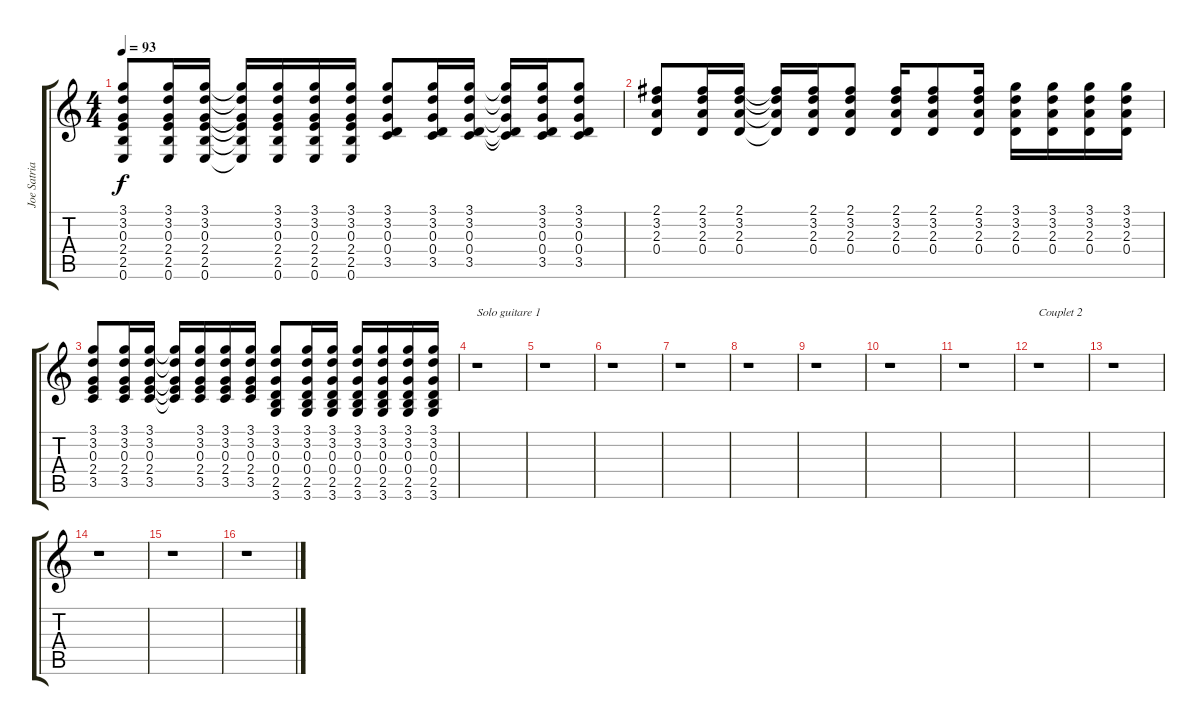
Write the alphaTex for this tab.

\track ("Joe Satriani" "Joe Satria") {instrument electricguitarclean}
\staff {score tabs}
\tuning (E4 B3 G3 D3 A2 E2) {hide}
\ts (4 4)
\tempo 93
\clef g2
\ks c
(3.1 3.2 0.3 2.4 2.5 0.6).8{dy f} (3.1 3.2 0.3 2.4 2.5 0.6).16 (3.1 3.2 0.3 2.4 2.5 0.6).16 (3.1{t} 3.2{t} 0.3{t} 2.4{t} 2.5{t} 0.6{t}).16 (3.1 3.2 0.3 2.4 2.5 0.6).16 (3.1 3.2 0.3 2.4 2.5 0.6).16 (3.1 3.2 0.3 2.4 2.5 0.6).16 (3.1 3.2 0.3 0.4 3.5).8 (3.1 3.2 0.3 0.4 3.5).16 (3.1 3.2 0.3 0.4 3.5).16 (3.1{t} 3.2{t} 0.3{t} 0.4{t} 3.5{t}).16 (3.1 3.2 0.3 0.4 3.5).16 (3.1 3.2 0.3 0.4 3.5).8 |
(2.1 3.2 2.3 0.4).8 (2.1 3.2 2.3 0.4).16 (2.1 3.2 2.3 0.4).16 (2.1{t} 3.2{t} 2.3{t} 0.4{t}).16 (2.1 3.2 2.3 0.4).16 (2.1 3.2 2.3 0.4).8 (2.1 3.2 2.3 0.4).16 (2.1 3.2 2.3 0.4).8 (2.1 3.2 2.3 0.4).16 (3.1 3.2 2.3 0.4).16 (3.1 3.2 2.3 0.4).16 (3.1 3.2 2.3 0.4).16 (3.1 3.2 2.3 0.4).16 |
(3.1 3.2 0.3 2.4 3.5).8 (3.1 3.2 0.3 2.4 3.5).16 (3.1 3.2 0.3 2.4 3.5).16 (3.1{t} 3.2{t} 0.3{t} 2.4{t} 3.5{t}).16 (3.1 3.2 0.3 2.4 3.5).16 (3.1 3.2 0.3 2.4 3.5).16 (3.1 3.2 0.3 2.4 3.5).16 (3.1 3.2 0.3 0.4 2.5 3.6).8 (3.1 3.2 0.3 0.4 2.5 3.6).16 (3.1 3.2 0.3 0.4 2.5 3.6).16 (3.1 3.2 0.3 0.4 2.5 3.6).16 (3.1 3.2 0.3 0.4 2.5 3.6).16 (3.1 3.2 0.3 0.4 2.5 3.6).16 (3.1 3.2 0.3 0.4 2.5 3.6).16 |
r.1{txt "Solo guitare 1"} |
r.1 |
r.1 |
r.1 |
r.1 |
r.1 |
r.1 |
r.1 |
r.1{txt "Couplet 2"} |
r.1 |
r.1 |
r.1 |
r.1
